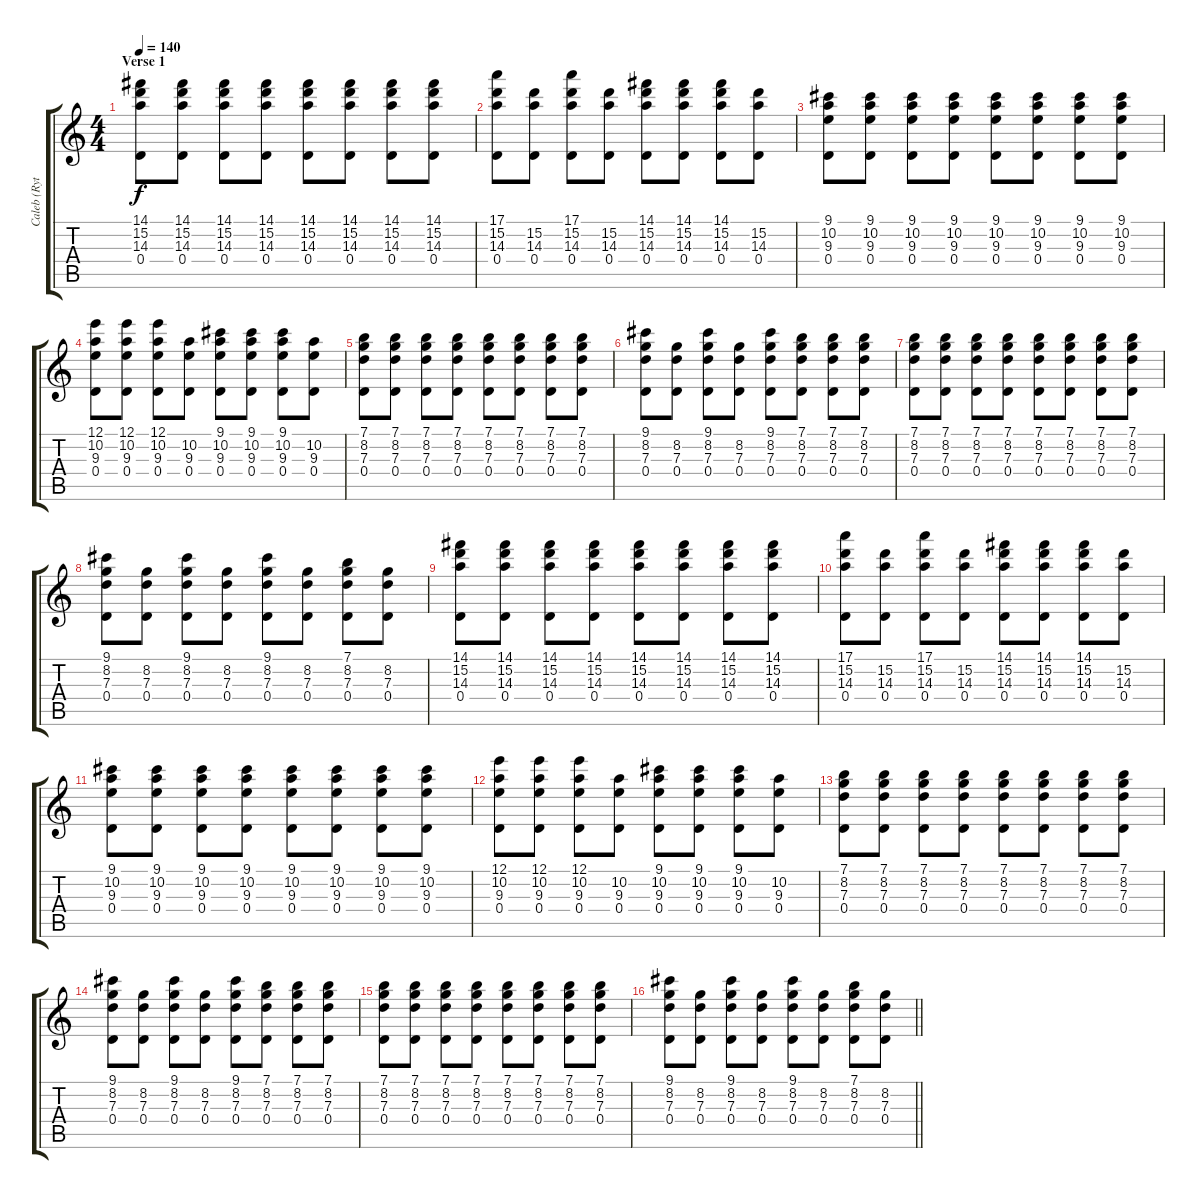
\track ("Caleb (Rythm Guitar)" "Caleb (Ryt") {instrument electricguitarclean}
\staff {score tabs}
\tuning (E4 B3 G3 D3 A2 E2) {hide}
\ts (4 4)
\section ("" "Verse 1")
\tempo 140
\clef g2
\ks c
(14.1 15.2 14.3 0.4).8{dy f} (14.1 15.2 14.3 0.4).8 (14.1 15.2 14.3 0.4).8 (14.1 15.2 14.3 0.4).8 (14.1 15.2 14.3 0.4).8 (14.1 15.2 14.3 0.4).8 (14.1 15.2 14.3 0.4).8 (14.1 15.2 14.3 0.4).8 |
(17.1 15.2 14.3 0.4).8 (15.2 14.3 0.4).8 (17.1 15.2 14.3 0.4).8 (15.2 14.3 0.4).8 (14.1 15.2 14.3 0.4).8 (14.1 15.2 14.3 0.4).8 (14.1 15.2 14.3 0.4).8 (15.2 14.3 0.4).8 |
(9.1 10.2 9.3 0.4).8 (9.1 10.2 9.3 0.4).8 (9.1 10.2 9.3 0.4).8 (9.1 10.2 9.3 0.4).8 (9.1 10.2 9.3 0.4).8 (9.1 10.2 9.3 0.4).8 (9.1 10.2 9.3 0.4).8 (9.1 10.2 9.3 0.4).8 |
(12.1 10.2 9.3 0.4).8 (12.1 10.2 9.3 0.4).8 (12.1 10.2 9.3 0.4).8 (10.2 9.3 0.4).8 (9.1 10.2 9.3 0.4).8 (9.1 10.2 9.3 0.4).8 (9.1 10.2 9.3 0.4).8 (10.2 9.3 0.4).8 |
(7.1 8.2 7.3 0.4).8 (7.1 8.2 7.3 0.4).8 (7.1 8.2 7.3 0.4).8 (7.1 8.2 7.3 0.4).8 (7.1 8.2 7.3 0.4).8 (7.1 8.2 7.3 0.4).8 (7.1 8.2 7.3 0.4).8 (7.1 8.2 7.3 0.4).8 |
(9.1 8.2 7.3 0.4).8 (8.2 7.3 0.4).8 (9.1 8.2 7.3 0.4).8 (8.2 7.3 0.4).8 (9.1 8.2 7.3 0.4).8 (7.1 8.2 7.3 0.4).8 (7.1 8.2 7.3 0.4).8 (7.1 8.2 7.3 0.4).8 |
(7.1 8.2 7.3 0.4).8 (7.1 8.2 7.3 0.4).8 (7.1 8.2 7.3 0.4).8 (7.1 8.2 7.3 0.4).8 (7.1 8.2 7.3 0.4).8 (7.1 8.2 7.3 0.4).8 (7.1 8.2 7.3 0.4).8 (7.1 8.2 7.3 0.4).8 |
(9.1 8.2 7.3 0.4).8 (8.2 7.3 0.4).8 (9.1 8.2 7.3 0.4).8 (8.2 7.3 0.4).8 (9.1 8.2 7.3 0.4).8 (8.2 7.3 0.4).8 (7.1 8.2 7.3 0.4).8 (8.2 7.3 0.4).8 |
(14.1 15.2 14.3 0.4).8 (14.1 15.2 14.3 0.4).8 (14.1 15.2 14.3 0.4).8 (14.1 15.2 14.3 0.4).8 (14.1 15.2 14.3 0.4).8 (14.1 15.2 14.3 0.4).8 (14.1 15.2 14.3 0.4).8 (14.1 15.2 14.3 0.4).8 |
(17.1 15.2 14.3 0.4).8 (15.2 14.3 0.4).8 (17.1 15.2 14.3 0.4).8 (15.2 14.3 0.4).8 (14.1 15.2 14.3 0.4).8 (14.1 15.2 14.3 0.4).8 (14.1 15.2 14.3 0.4).8 (15.2 14.3 0.4).8 |
(9.1 10.2 9.3 0.4).8 (9.1 10.2 9.3 0.4).8 (9.1 10.2 9.3 0.4).8 (9.1 10.2 9.3 0.4).8 (9.1 10.2 9.3 0.4).8 (9.1 10.2 9.3 0.4).8 (9.1 10.2 9.3 0.4).8 (9.1 10.2 9.3 0.4).8 |
(12.1 10.2 9.3 0.4).8 (12.1 10.2 9.3 0.4).8 (12.1 10.2 9.3 0.4).8 (10.2 9.3 0.4).8 (9.1 10.2 9.3 0.4).8 (9.1 10.2 9.3 0.4).8 (9.1 10.2 9.3 0.4).8 (10.2 9.3 0.4).8 |
(7.1 8.2 7.3 0.4).8 (7.1 8.2 7.3 0.4).8 (7.1 8.2 7.3 0.4).8 (7.1 8.2 7.3 0.4).8 (7.1 8.2 7.3 0.4).8 (7.1 8.2 7.3 0.4).8 (7.1 8.2 7.3 0.4).8 (7.1 8.2 7.3 0.4).8 |
(9.1 8.2 7.3 0.4).8 (8.2 7.3 0.4).8 (9.1 8.2 7.3 0.4).8 (8.2 7.3 0.4).8 (9.1 8.2 7.3 0.4).8 (7.1 8.2 7.3 0.4).8 (7.1 8.2 7.3 0.4).8 (7.1 8.2 7.3 0.4).8 |
(7.1 8.2 7.3 0.4).8 (7.1 8.2 7.3 0.4).8 (7.1 8.2 7.3 0.4).8 (7.1 8.2 7.3 0.4).8 (7.1 8.2 7.3 0.4).8 (7.1 8.2 7.3 0.4).8 (7.1 8.2 7.3 0.4).8 (7.1 8.2 7.3 0.4).8 |
\barLineRight lightlight
(9.1 8.2 7.3 0.4).8 (8.2 7.3 0.4).8 (9.1 8.2 7.3 0.4).8 (8.2 7.3 0.4).8 (9.1 8.2 7.3 0.4).8 (8.2 7.3 0.4).8 (7.1 8.2 7.3 0.4).8 (8.2 7.3 0.4).8
